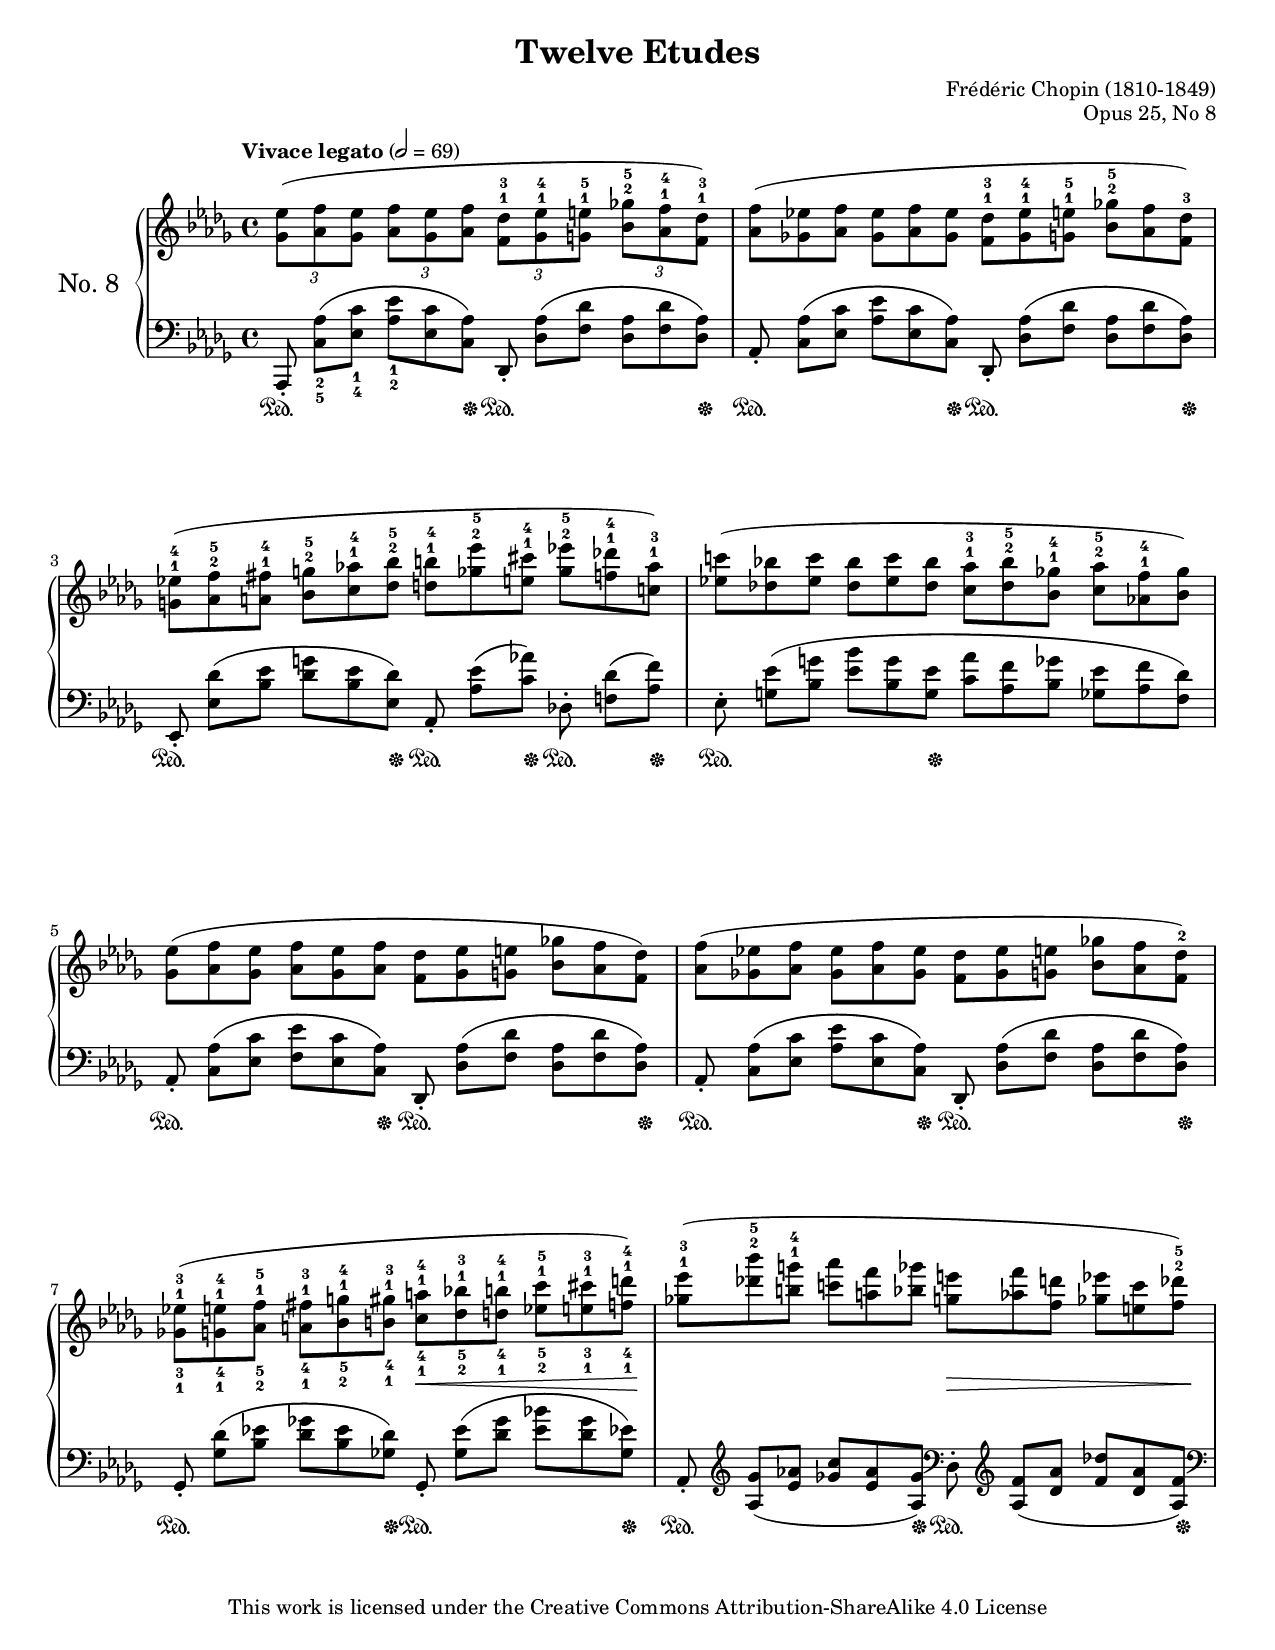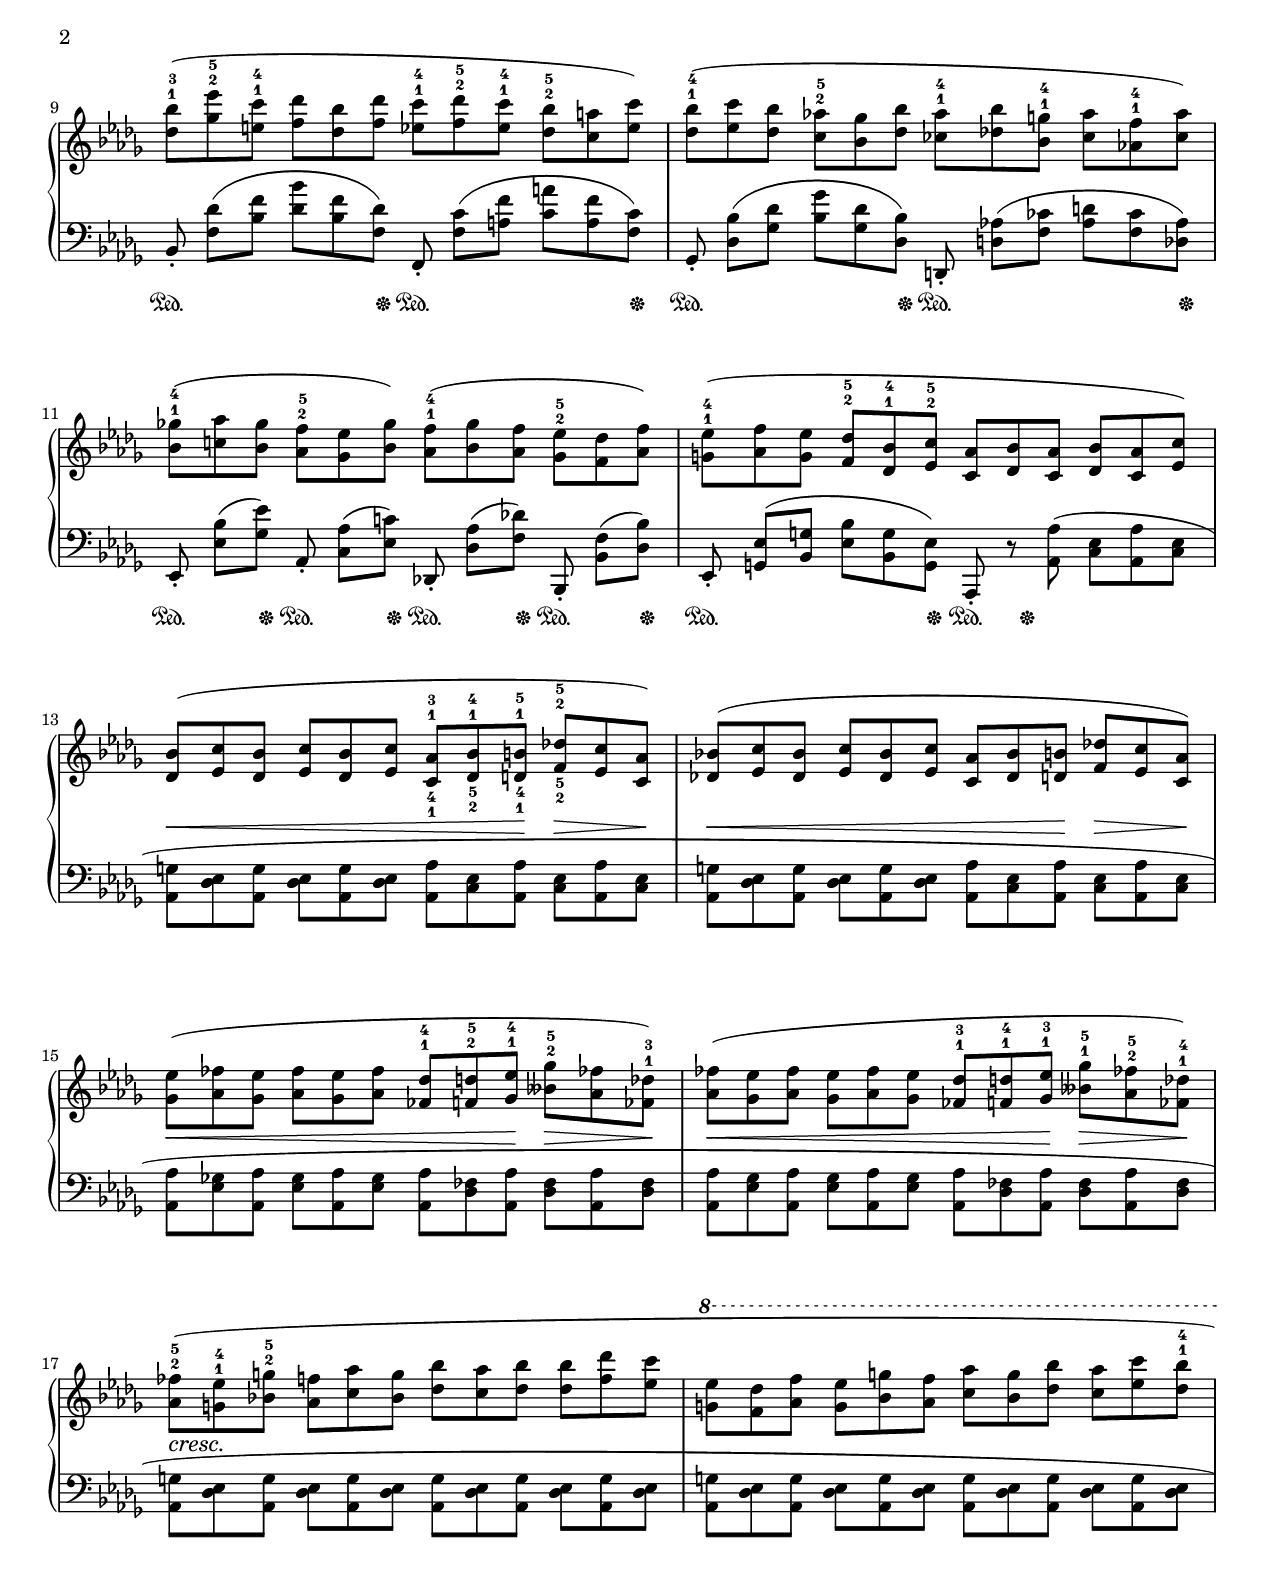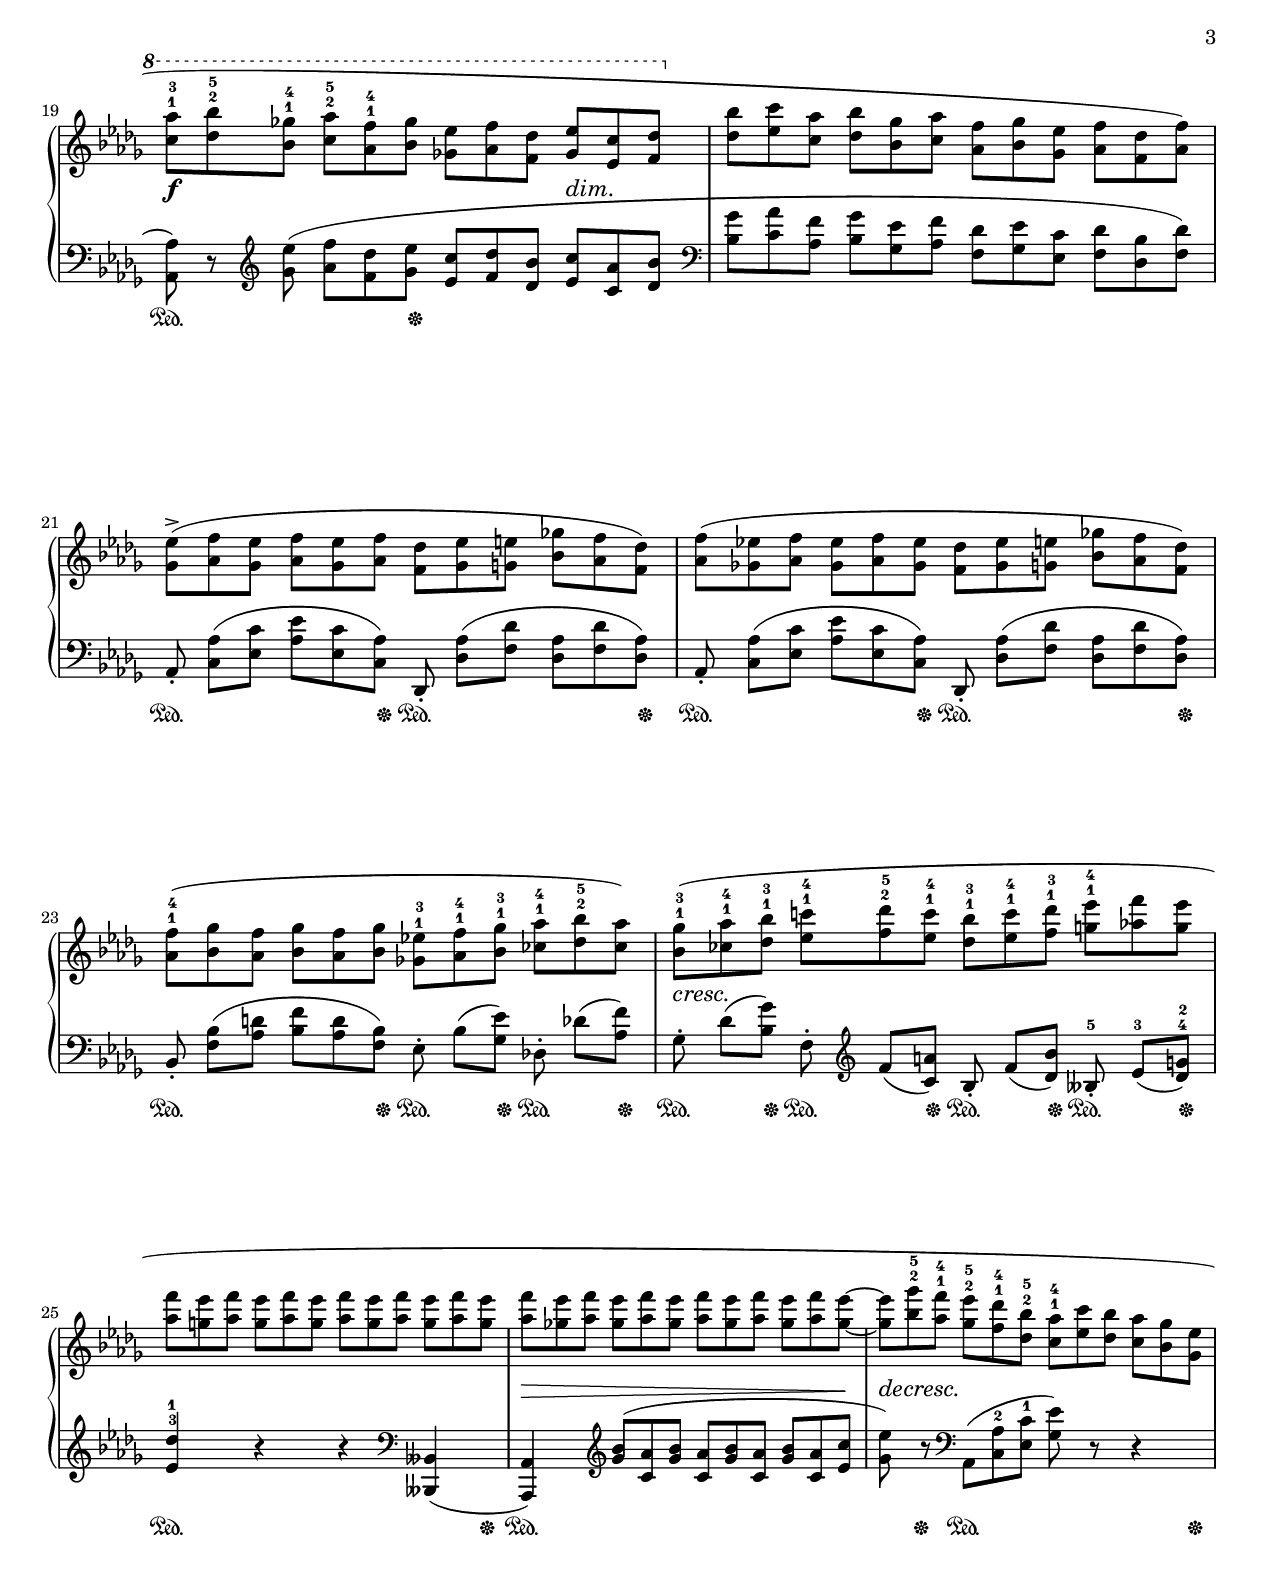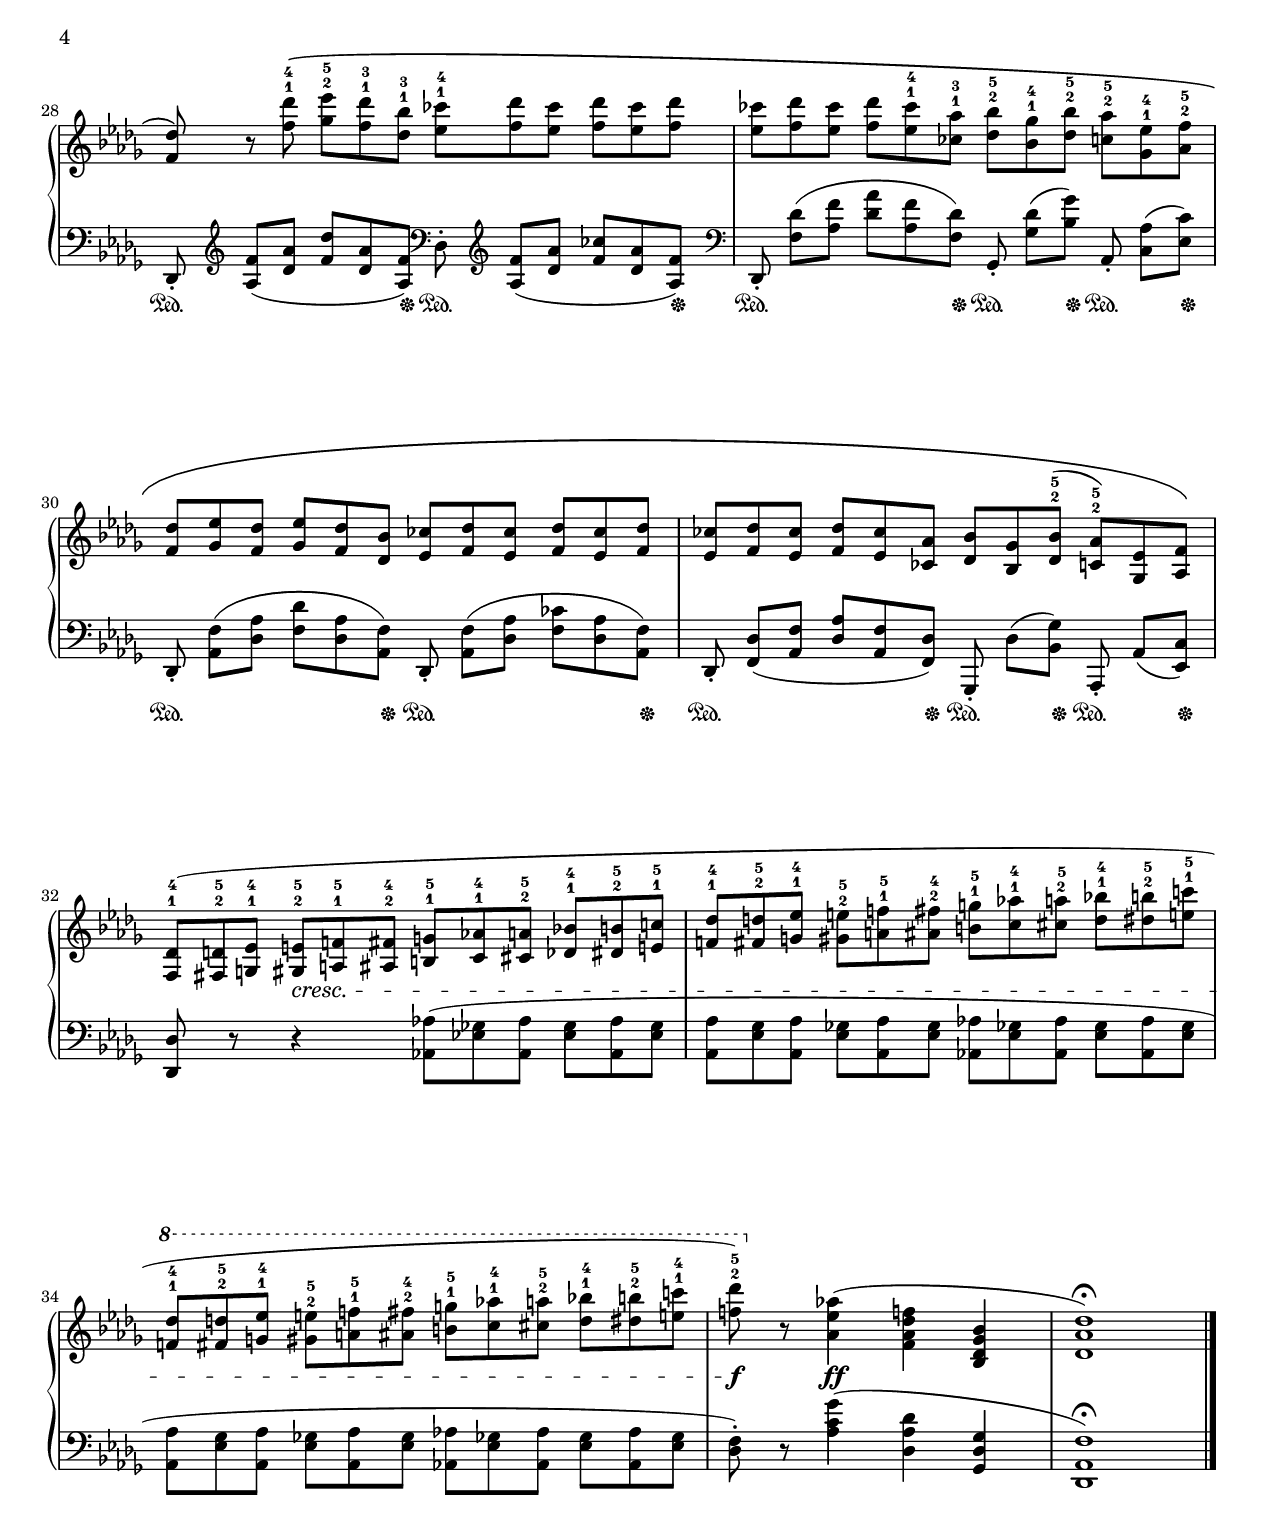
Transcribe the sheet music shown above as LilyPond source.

\version "2.24.1"
\language "english"

\include "includes/header-paper.ily"
%...+....1....+....2....+....3....+....4....+....5....+....6....+....7....+....
\version "2.24.1"

\include "global-variables.ily"

%%% Positions and shapes %%%

slurShapeA = \shape #'(
                        ()
                        ((0 . 0) (0 . -3) (0 . -2) (0 . 2))
                      ) \etc
slurShapeB = \shape #'((-0.75 . 1.25) (0 . 0.75) (0 . 0.25) (0 . 0)) \etc

%%% Music %%%

global = {
  \time 4/4
  \key df \major
  \accidentalStyle piano
  \override Staff.Fingering.avoid-slur = #'inside
}

rightHand = \relative {
  \clef treble
  \global
  \tempo "Vivace legato" 2 = 69
  \tuplet 3/2 4 { 
    <gf' ef'>8( <af f'> <gf ef'>  <af f'> <gf ef'> <af f'>  <f df'>8-1-3 
      <gf ef'>-1-4 <g e'>-1-5  <bf gf'>-2-5 <af f'>-1-4 <f df'>-1-3) | 
  }
  \scaleDurations 2/3 {
    <af f'>8( <gf ef'> <af f'>  <gf ef'> <af f'> <gf ef'>  <f df'>-1-3 
      <gf ef'>-1-4 <g e'>-1-5  <bf gf'>-2-5 <af f'> <f df'>-3) |
    <g ef'>8(-1-4 <af f'>-2-5 <a fs'>-1-4  <bf g'>-2-5 <c af'>-1-4 <df bf'>-2-5
      <d b'>-1-4 <gf ef'>-2-5 <e cs'>-1-4 <gf ef'>-2-5 <f df'>-1-4 
      <c af'>-1-3) |
    <ef c'>8( <df bf'> <ef c'> <df bf'> <ef c'> <df bf'> <c af'>-1-3 
      <df bf'>-2-5 <bf gf'>-1-4  <c af'>-2-5 <af f'>-1-4 <bf gf'>) |
    <gf ef'>8( <af f'> <gf ef'>  <af f'> <gf ef'> <af f'>  <f df'> <gf ef'>
      <g e'>  <bf gf'> <af f'> <f df'>) |
    <af f'>8( <gf ef'> <af f'>  <gf ef'> <af f'> <gf ef'>  <f df'> <gf ef'>
      <g e'>  <bf gf'> <af f'> <f df'>)-2 |
    <gf ef'>8(-1-3_3_1 <g e'>-1-4_4_1 <af f'>-1-5_5_2  <a fs'>-1-3_4_1
      <bf g'>-1-4_5_2 <b gs'>-1-3_4_1  <c a'>-1-4_4_1 <df bf'>-1-3_5_2
      <d b'>-1-4_4_1  <ef c'>-1-5_5_2 <e cs'>-1-3_3_1 <f d'>-1-4_4_1) |
    <gf ef'>8(-1-3 <df' bf'>-2-5 <b g'>-1-4  <c af'> <a f'> <bf gf'>  <g e'>
      <af f'> <f d'>  <gf ef'> <e c'> <f df'>)-2-5 |
      
    \barNumberCheck 9
    <df bf'>8(-1-3 <gf ef'>-2-5 <e c'>-1-4  <f df'> <df bf'> <f df'>
      <ef c'>-1-4 <f df'>-2-5 <ef c'>-1-4  <df bf'>-2-5 <c a'> <ef c'>) |
    <df bf'>8(-1-4 <ef c'> <df bf'>  <c af'>-2-5 <bf gf'> <df bf'>
      <cf af'>-1-4 <df bf'> <bf g'>-1-4  <cf af'> <af f'>-1-4 <cf af'>) |
    <bf gf'>8(-1-4 <c af'> <bf gf'>  <af f'>-2-5 <gf ef'> <bf gf'>)
      <af f'>-1-4( <bf gf'> <af f'>  <gf ef'>-2-5 <f df'> <af f'>) |
    <g ef'>8(-1-4 <af f'> <g ef'>  <f df'>-2-5 <df bf'>-1-4 <ef c'>-2-5
      <c af'> <df bf'> <c af'>  <df bf'> <c af'> <ef c'>) |
    <df bf'>8^( <ef c'> <df bf'>  <ef c'> <df bf'> <ef c'>  <c af'>-1-3_4_1
      <df bf'>-1-4_5_2 <d b'>-1-5_4_1  <f df'>-2-5_5_2 <ef c'> <c af'>) |
    <df bf'>8^( <ef c'> <df bf'>  <ef c'> <df bf'> <ef c'>  <c af'> <df bf'>
      <d b'>  <f df'> <ef c'> <c af'>) |
    <gf' ef'>8( <af ff'> <gf ef'>  <af ff'> <gf ef'> <af ff'>  <ff df'>-1-4
      <f d'>-2-5 <gf ef'>-1-4  <bff gf'>-2-5 <af ff'> <ff df'>-1-3) |
    <af ff'>8( <gf ef'> <af ff'>  <gf ef'> <af ff'> <gf ef'>  <ff df'>-1-3
      <f d'>-1-4 <gf ef'>-1-3  <bff gf'>-1-5 <af ff'>-2-5 <ff df'>-1-4) |
      
    \barNumberCheck 17
    <af ff'>8-2-5( <g ef'>-1-4 <bf g'>-2-5  <af f'> <c af'> <bf g'>  <df bf'>
      <c af'> <df bf'>  <df bf'> <f df'> <ef c'> |
    \ottava 1 <g ef'>8 <f df'> <af f'>  <g ef'> <bf g'> <af f'>  <c af'>
      <bf g'> <df bf'>  <c af'> <ef c'> <df bf'>-1-4 |
    <c af'>8-1-3 <df bf'>-2-5 <bf gf'>-1-4  <c af'>-2-5 <af f'>-1-4 <bf gf'>
      <gf ef'> <af f'> <f df'>  <gf ef'> <ef c'> <f df'> |
    \ottava 0 <df bf'>8 <ef c'> <c af'>  <df bf'> <bf gf'> <c af'>  <af f'>
      <bf gf'> <gf ef'>  <af f'> <f df'> <af f'>) |
    <gf ef'>8->( <af f'> <gf ef'>  <af f'> <gf ef'> <af f'>  <f df'>
      <gf ef'> <g e'>  <bf gf'> <af f'> <f df'>) |
    <af f'>8( <gf ef'> <af f'>  <gf ef'> <af f'> <gf ef'>  <f df'> <gf ef'>
      <g e'> <bf gf'> <af f'> <f df'>) |
    <af f'>(-1-4 <bf gf'> <af f'>  <bf gf'> <af f'> <bf gf'>  <gf ef'>-1-3
      <af f'>-1-4 <bf gf'>-1-3  <cf af'>-1-4 <df bf'>-2-5 <cf af'>) |
    <bf gf'>(-1-3 <cf af'>-1-4 <df bf'>-1-3  <ef c'>-1-4 <f df'>-2-5 
      <ef c'>-1-4 <df bf'>-1-3 <ef c'>-1-4 <f df'>-1-3  <g ef'>-1-4 <af f'> 
      <g ef'>
      
    \barNumberCheck 25
    <af f'>8 <g ef'> <af f'>  <g ef'> <af f'> <g ef'>  <af f'> <g ef'> <af f'>
      <g ef'> <af f'> <g ef'> |
    <af f'>8 <gf ef'> <af f'>  <gf ef'> <af f'> <gf ef'>  <af f'> <gf ef'>
      <af f'>  <gf ef'> <af f'> <gf ef'>~ |
    <gf ef'>8 <bf gf'>-2-5 <af f'>-1-4  <gf ef'>-2-5 <f df'>-1-4 <df bf'>-2-5
      <c af'>-1-4 <ef c'> <df bf'>  <c af'> <bf gf'> <gf ef'> |
    <f df'>8) r <f' df'>-1-4-\slurShapeA \(  <gf ef'>-2-5 <f df'>-1-3 
      <df bf'>-1-3 <ef cf'>-1-4  <f df'> <ef cf'> <f df'>  <ef cf'> <f df'> 
    <ef cf'>8 <f df'> <ef cf'>  <f df'> <ef cf'>-1-4 <cf af'>-1-3  <df bf'>-2-5
      <bf gf'>-1-4 <df bf'>-2-5  <c af'>-2-5 <gf ef'>-1-4 <af f'>-2-5 |
    <f df'>8 <gf ef'> <f df'>  <gf ef'> <f df'> <df bf'>  <ef cf'> <f df'> 
      <ef cf'>  <f df'> <ef cf'> <f df'> |
    <ef cf'>8 <f df'> <ef cf'>  <f df'> <ef cf'> <cf af'>  <df bf'> <bf gf'>
      <df bf'>-2-5-\slurShapeB ^(  <c af'>-2-5) <gf ef'> <af f'>\) |
    <f df'>8(-1-4 <fs d'>-2-5 <g ef'>-1-4  <gs e'>-2-5 <a f'>-1-5 <as fs'>-2-4
      <b g'>-1-5 <c af'>-1-4 <cs a'>-2-5  <df bf'>-1-4 <ds b'>-2-5 <e c'>-1-5 |
    
    \barNumberCheck 33
    <f df'>8-1-4 <fs d'>-2-5 <g ef'>-1-4  <gs e'>-2-5 <a f'>-1-5 <as fs'>-2-4
      <b g'>-1-5 <c af'>-1-4 <cs a'>-2-5  <d bf'>-1-4 <ds b'>-2-5 <e c'>-1-5 |
    \ottava 1 <f df'>-1-4 <fs d'>-2-5 <g ef'>-1-4  <gs e'>-2-5 <a f'>-1-5
      <as fs'>-2-4  <b g'>-1-5 <c af'>-1-4 <cs a'>-2-5  <d bf'>-1-4 <ds b'>-2-5
      <e c'>-1-4 |
  }
  <f df'>8-2-5) \ottava 0 r <af,, ef' af>4( <f af df f> <bf, df gf bf> |
  <df af' df>1)\fermata |
}

leftHand = \relative {
  \clef bass
  \global
  \scaleDurations 2/3 {
    af,,8-.\noBeam <c' af'>_2_5( <ef c'>_1_4  <af ef'>_1_2 <ef c'> <c af'>)
      df,-.\noBeam <df' af'>( <f df'> <df af'> <f df'> <df af'>) |
    af8-.\noBeam <c af'>( <ef c'> <af ef'> <ef c'> <c af'>)  df,-.\noBeam
      <df' af'>( <f df'> <df af'> <f df'> <df af'>) |
    ef,8-.\noBeam <ef' df'>( <bf' ef> <df g> <bf ef> <ef, df'>)  af,-.\noBeam
      <af' ef'>( <c af'>) df,-.\noBeam <f df'>( <af f'>) |
    ef8-.\noBeam <g ef'>( <bf g'> <ef bf'> <bf g'> <g ef'>  <c af'> <af f'>
      <bf gf'> <gf ef'> <af f'> <f df'>) |
    af,8-.\noBeam <c af'>( <ef c'>  <f ef'> <ef c'> <c af'>)  df,-.\noBeam
      <df' af'>( <f df'>  <df af'> <f df'> <df af'>) |
    af8-.\noBeam <c af'>( <ef c'>  <af ef'> <ef c'> <c af'>)  df,-.\noBeam
      <df' af'>( <f df'>  <df af'> <f df'> <df af'>) |
    gf,8-.\noBeam <gf' df'>( <bf ef>  <df gf> <bf ef> <gf df'>)  gf,-.\noBeam
      <gf' ef'>( <df' gf>  <ef bf'> <df gf> <gf, ef'>) |
    af,8-.\noBeam \clef treble <af' gf'>( <ef' af>  <gf c> <ef af> <af, gf'>)
      \clef bass df,-.\noBeam \clef treble <af' f'>( <df af'>  <f df'> <df af'>
      <af f'>) \clef bass |
      
    \barNumberCheck 9
    bf,8-.\noBeam <f' df'>( <bf f'>  <df bf'> <bf f'> <f df'>)  f,8-.\noBeam
      <f' c'>( <a f'>  <c a'> <a f'> <f c'>) |
    gf,8-.\noBeam <df' bf'>( <gf df'>  <bf gf'> <gf df'> <df bf'>)  d,-.\noBeam
      <d' af'>( <f cf'>  <af d> <f cf'> <df af'>) |
    ef,8-.\noBeam <ef' bf'>( <gf ef'>)  af,-.\noBeam <c af'>( <ef c'>)
      df,-.\noBeam <df' af'>( <f df'>)  bf,,-.\noBeam <bf' f'>( <df bf'>) |
    ef,8-.\noBeam <g ef'>( <bf g'>  <ef bf'> <bf g'> <g ef'>)  af,-.\noBeam
      r <af' af'>(  <c ef> <af af'> <c ef> |
    <af g'>8 <df ef> <af g'>  <df ef> <af g'> <df ef>  <af af'> <c ef> <af af'>
      <c ef> <af af'> <c ef> |
    <af g'>8 <df ef> <af g'>  <df ef> <af g'> <df ef>  <af af'> <c ef> <af af'>
      <c ef> <af af'> <c ef> |
    <af af'>8 <ef' gf> <af, af'>  <ef' gf> <af, af'> <ef' gf>  <af, af'> 
      <df ff> <af af'> <df ff> <af af'> <df ff> |
    <af af'>8 <ef' gf> <af, af'>  <ef' gf> <af, af'> <ef' gf>  <af, af'> 
      <df ff> <af af'> <df ff> <af af'> <df ff> |
      
    \barNumberCheck 17
    <af g'>8 <df ef> <af g'>  <df ef> <af g'> <df ef>  <af g'> <df ef> <af g'> 
      <df ef> <af g'> <df ef> |
    <af g'>8 <df ef> <af g'>  <df ef> <af g'> <df ef>  <af g'> <df ef> <af g'> 
      <df ef> <af g'> <df ef> |
    <af af'>8) r \clef treble <gf'' ef'>(  <af f'> <f df'> <gf ef'>  <ef c'>
      <f df'> <df bf'>  <ef c'> <c af'> <df bf'> \clef bass |
    <bf gf'>8 <c af'> <af f'>  <bf gf'> <gf ef'> <af f'>  <f df'> <gf ef'>
      <ef c'>  <f df'> <df bf'> <f df'>) |
    af,8-.\noBeam <c af'>( <ef c'>  <af ef'> <ef c'> <c af'>)  df,-.\noBeam
      <df' af'>( <f df'>  <df af'> <f df'> <df af'>) |
    af8-.\noBeam <c af'>( <ef c'>  <af ef'> <ef c'> <c af'>)  df,-.\noBeam
      <df' af'>( <f df'>  <df af'> <f df'> <df af'>) |
    bf8-.\noBeam <f' bf>( <af d>  <bf f'> <af d> <f bf>)  ef8-.\noBeam
      bf'( <gf ef'>)  df-.\noBeam df'( <af f'>) |
    gf8-.\noBeam df'( <bf gf'>)  f-.\noBeam \clef treble f'( <c a'>)
      bf-.\noBeam f'( <df bf'>)  bff-.-5\noBeam ef(-3 <df g>-4-2) |
  }
  
  \barNumberCheck 25
  <ef df'>4-3-1 r r \clef bass <bff,, bff'>( |
  <af af'>) \scaleDurations 2/3 { \clef treble <gf'''bf>8( <c, af'> <gf' bf>
    <c, af'> <gf' bf> <c, af'> <gf' bf> <c, af'> <ef c'> } |
  <gf ef'>8) r \clef bass \scaleDurations 2/3 { af,,8( <c af'>-2 <ef c'>-1 }
    <gf ef'>8) r r4 |
  \scaleDurations 2/3 {
    df,8-.\noBeam \clef treble <af'' f'>( <df af'>  <f df'> <df af'> <af f'>)
      \clef bass df,8-.\noBeam \clef treble <af' f'>( <df af'>  <f cf'> 
      <df af'> <af f'>) \clef bass |
    df,,8-.\noBeam <f' df'>( <af f'>  <df af'> <af f'> <f df'>)  gf,-.\noBeam
      <gf' df'>( <bf gf'>)  af,-.\noBeam <c af'>( <ef c'>) |
    df,8-.\noBeam <af' f'>( <df af'>  <f df'> <df af'> <af f'>)  df,-.\noBeam
      <af' f'>( <df af'>  <f cf'> <df af'> <af f'>) |
    df,8-.\noBeam <f df'>( <af f'>  <df af'> <af f'> <f df'>)  gf,-.\noBeam
      df''( <bf gf'>)  af,-.\noBeam af'( <ef c'>) |
  }
  <df df'>8 r r4 \scaleDurations 2/3 { <af' af'>8( <ef' gf> <af, af'>
       <ef' gf> <af, af'> <ef' gf> |
     <af, af'> <ef' gf> <af, af'>  <ef' gf> <af, af'> <ef' gf>  <af, af'> 
       <ef' gf> <af, af'>  <ef' gf> <af, af'> <ef' gf> |
     <af, af'> <ef' gf> <af, af'>  <ef' gf> <af, af'> <ef' gf>  <af, af'> 
       <ef' gf> <af, af'>  <ef' gf> <af, af'> <ef' gf> |
  }
  <df f>-.) r <af' c gf'>4( <df, af' df> <gf, df' gf> |
  <df af' f'>1)\fermata |
}

dynamics = {
  \override TextScript.Y-offset = -0.5
  \override DynamicTextSpanner.style = #'none
  s1 * 6 |
  s2 s4..\< s16\! |
  s2 s4..\> s16\! |
  
  \barNumberCheck 9
  s1 * 4 |
  \repeat unfold 4 { s2\< s8. s16\! s8.\> s16\! | }
  
  \barNumberCheck 17
  s1\cresc |
  s1 |
  s2.\f s4\dim |
  s1 * 4 |
  s1\cresc
  
  \barNumberCheck 25
  s1 |
  s2...\> s16\! |
  s1\decresc
  s1 * 4 |
  \revert DynamicTextSpanner.style
  s4 s2.\cresc
  
  \barNumberCheck 33
  s1 * 2 |
  s4\f s2.\ff |
  s1 |
}

pedal = {
  s4..\sd s16\su  s4..\sd s16\su |
  s4..\sd s16\su  s4..\sd s16\su |
  s4..\sd s16\su  s8.\sd s16\su s8.\sd s16\su |
  s4..\sd s16\su  s2 |
  \repeat unfold 4 { s4..\sd s16\su  s4..\sd s16\su | }

  \barNumberCheck 9
  s4..\sd s16\su  s4..\sd s16\su |
  s4..\sd s16\su  s4..\sd s16\su |
  s8.\sd s16\su s8.\sd s16\su  s8.\sd s16\su s8.\sd s16\su |
  s4..\sd s16\su  s8\sd s\su s4 |
  s1 * 4 |
  
  \barNumberCheck 17
  s1 * 2 |
  s4..\sd s16\su s2 |
  s1 |
  s4..\sd s16\su  s4..\sd s16\su |
  s4..\sd s16\su  s4..\sd s16\su |
  s4..\sd s16\su  s8.\sd s16\su s8.\sd s16\su |
  s8.\sd s16\su s8.\sd s16\su s8.\sd s16\su s8.\sd s16\su |
  
  \barNumberCheck 25
  s2...\sd s16\su |
  s1\sd |
  s8 s\su s4\sd s4.. s16\su |
  s4..\sd s16\su  s4..\sd s16\su |
  s4..\sd s16\su  s8.\sd s16\su s8.\sd s16\su |
  s4..\sd s16\su  s4..\sd s16\su |
  s4..\sd s16\su  s8.\sd s16\su s8.\sd s16\su |
}

forceBreaks = {
  \repeat unfold 3 { s1\noBreak s1\break\noPageBreak }
  s1\noBreak s1\pageBreak
  
  \repeat unfold 4 { s1\noBreak s1\break\noPageBreak }
  s1\noBreak s1\pageBreak
  
  \repeat unfold 3 { s1\noBreak s1\break\noPageBreak }
  s1\noBreak s1\noBreak s1\pageBreak
  
  \repeat unfold 3 { s1\noBreak s1\break\noPageBreak }
  s1\noBreak s1\noBreak s1\bar "|."
}

etudeEightMusic = \score {
  \header {
    opus = "Opus 25, No 8"
  }
  \keepWithTag layout
  \new PianoStaff \with { instrumentName = \markup \huge "No. 8" } <<
    \new Staff = "upper" \rightHand
    \new Dynamics \dynamics
    \new Staff = "lower" \leftHand
    \new Dynamics \pedal
    \new Devnull \forceBreaks
  >>
}

etudeEightMidi = \book {
  \bookOutputName "etude-op25-no8"
  \score { 
    \keepWithTag midi
    <<
      \new Staff = "upper" << \rightHand \dynamics \pedal >>
      \new Staff = "lower" << \leftHand \dynamics \pedal >>
    >>
    \midi {}
  }
}


% \noPointAndClick % <-- uncomment me for smaller PDF size

\etudeEightMusic
\etudeEightMidi
